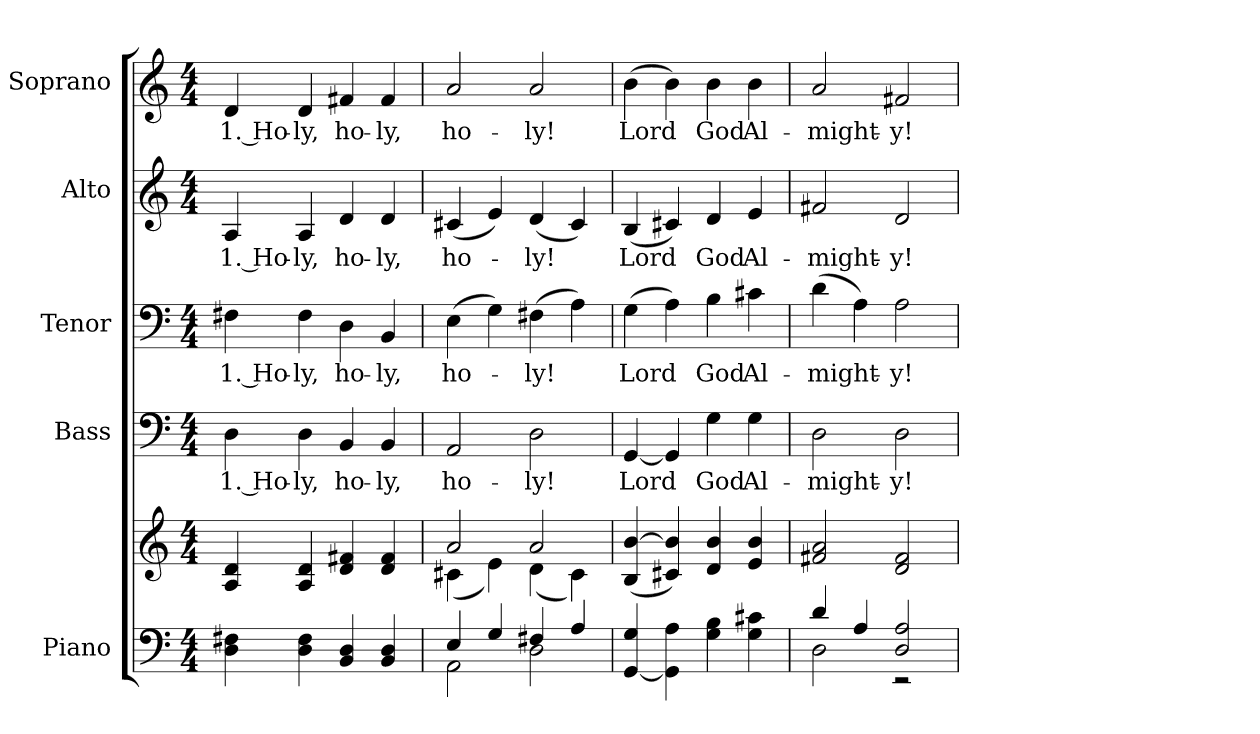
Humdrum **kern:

**kern	**kern	**kern	**text	**kern	**text	**kern	**text	**kern	**text
*part5	*part5	*part4	*part4	*part3	*part3	*part2	*part2	*part1	*part1
*staff6	*staff5	*staff4	*staff4	*staff3	*staff3	*staff2	*staff2	*staff1	*staff1
*I"Piano	*	*I"Bass	*	*I"Tenor	*	*I"Alto	*	*I"Soprano	*
*I'Pno.	*	*I'B.	*	*I'T.	*	*I'A.	*	*I'S.	*
!!LO:PB:g=z
*clefF4	*clefG2	*clefF4	*	*clefF4	*	*clefG2	*	*clefG2	*
*k[]	*k[]	*k[]	*	*k[]	*	*k[]	*	*k[]	*
*C:	*C:	*C:	*	*C:	*	*C:	*	*C:	*
*M4/4	*M4/4	*M4/4	*	*M4/4	*	*M4/4	*	*M4/4	*
*MM110	*MM110	*MM110	*	*MM110	*	*MM110	*	*MM110	*
=1	=1	=1	=1	=1	=1	=1	=1	=1	=1
!	!	!	!LO:LY:b:color=#000000	!	!	!	!	!	!
!	!	!	!	!	!LO:LY:b:color=#000000	!	!	!	!
!	!	!	!	!	!	!	!LO:LY:b:color=#000000	!	!
!	!	!	!	!	!	!	!	!	!LO:LY:b:color=#000000
4Di\ 4F#Xi	4Ai/ 4di	4Di\	1. Ho-	4F#Xi\	1. Ho-	4Ai/	1. Ho-	4di/	1. Ho-
!	!	!	!LO:LY:b:color=#000000	!	!	!	!	!	!
!	!	!	!	!	!LO:LY:b:color=#000000	!	!	!	!
!	!	!	!	!	!	!	!LO:LY:b:color=#000000	!	!
!	!	!	!	!	!	!	!	!	!LO:LY:b:color=#000000
4Di\ 4F#i	4Ai/ 4di	4Di\	-ly,	4F#i\	-ly,	4Ai/	-ly,	4di/	-ly,
!	!	!	!LO:LY:b:color=#000000	!	!	!	!	!	!
!	!	!	!	!	!LO:LY:b:color=#000000	!	!	!	!
!	!	!	!	!	!	!	!LO:LY:b:color=#000000	!	!
!	!	!	!	!	!	!	!	!	!LO:LY:b:color=#000000
4BBi/ 4Di	4di/ 4f#Xi	4BBi/	ho-	4Di\	ho-	4di/	ho-	4f#Xi/	ho-
!	!	!	!LO:LY:b:color=#000000	!	!	!	!	!	!
!	!	!	!	!	!LO:LY:b:color=#000000	!	!	!	!
!	!	!	!	!	!	!	!LO:LY:b:color=#000000	!	!
!	!	!	!	!	!	!	!	!	!LO:LY:b:color=#000000
4BBi/ 4Di	4di/ 4f#i	4BBi/	-ly,	4BBi/	-ly,	4di/	-ly,	4f#i/	-ly,
=2	=2	=2	=2	=2	=2	=2	=2	=2	=2
*^	*^	*	*	*	*	*	*	*	*
!	!	!	!	!	!LO:LY:b:color=#000000	!	!	!	!	!	!
!	!	!	!	!	!	!	!LO:LY:b:color=#000000	!	!	!	!
!	!	!	!	!	!	!	!	!	!LO:LY:b:color=#000000	!	!
!	!	!	!	!	!	!	!	!	!	!	!LO:LY:b:color=#000000
4Ei/	2AAi\	2ai/	(4c#Xi\	2AAi/	ho-	(4Ei\	ho-	(4c#Xi/	ho-	2ai/	ho-
4Gi/	.	.	4ei\)	.	.	4Gi\)	.	4ei/)	.	.	.
!	!	!	!	!	!LO:LY:b:color=#000000	!	!	!	!	!	!
!	!	!	!	!	!	!	!LO:LY:b:color=#000000	!	!	!	!
!	!	!	!	!	!	!	!	!	!LO:LY:b:color=#000000	!	!
!	!	!	!	!	!	!	!	!	!	!	!LO:LY:b:color=#000000
4F#Xi/	2Di\	2ai/	(4di\	2Di\	-ly!	(4F#Xi\	-ly!	(4di/	-ly!	2ai/	-ly!
4Ai/	.	.	4c#i\)	.	.	4Ai\)	.	4c#i/)	.	.	.
*v	*v	*	*	*	*	*	*	*	*	*	*
*	*v	*v	*	*	*	*	*	*	*	*
=3	=3	=3	=3	=3	=3	=3	=3	=3	=3
*	*^	*	*	*	*	*	*	*	*
!	!	!	!	!LO:LY:b:color=#000000	!	!	!	!	!	!
*	*v	*v	*	*	*	*	*	*	*	*
*	*^	*	*	*	*	*	*	*	*
!	!	!	!	!	!	!LO:LY:b:color=#000000	!	!	!	!
*	*v	*v	*	*	*	*	*	*	*	*
*	*^	*	*	*	*	*	*	*	*
!	!	!	!	!	!	!	!	!LO:LY:b:color=#000000	!	!
*	*v	*v	*	*	*	*	*	*	*	*
*	*^	*	*	*	*	*	*	*	*
!	!	!	!	!	!	!	!	!	!	!LO:LY:b:color=#000000
*	*v	*v	*	*	*	*	*	*	*	*
[<4GGi/ 4Gi	(4Bi/ [>4bi	[<4GGi/	Lord	(4Gi\	Lord	(4Bi/	Lord	(4bi\	Lord
4GGi\] 4Ai	4c#Xi/ 4bi])	4GGi/]	.	4Ai\)	.	4c#Xi/)	.	4bi\)	.
!	!	!	!LO:LY:b:color=#000000	!	!	!	!	!	!
!	!	!	!	!	!LO:LY:b:color=#000000	!	!	!	!
!	!	!	!	!	!	!	!LO:LY:b:color=#000000	!	!
!	!	!	!	!	!	!	!	!	!LO:LY:b:color=#000000
4Gi\ 4Bi	4di/ 4bi	4Gi\	God	4Bi\	God	4di/	God	4bi\	God
!	!	!	!LO:LY:b:color=#000000	!	!	!	!	!	!
!	!	!	!	!	!LO:LY:b:color=#000000	!	!	!	!
!	!	!	!	!	!	!	!LO:LY:b:color=#000000	!	!
!	!	!	!	!	!	!	!	!	!LO:LY:b:color=#000000
4Gi\ 4c#Xi	4ei/ 4bi	4Gi\	Al-	4c#Xi\	Al-	4ei/	Al-	4bi\	Al-
!!LO:PB:g=z
=4	=4	=4	=4	=4	=4	=4	=4	=4	=4
*^	*	*	*	*	*	*	*	*	*
!	!	!	!	!LO:LY:b:color=#000000	!	!	!	!	!	!
!	!	!	!	!	!	!LO:LY:b:color=#000000	!	!	!	!
!	!	!	!	!	!	!	!	!LO:LY:b:color=#000000	!	!
!	!	!	!	!	!	!	!	!	!	!LO:LY:b:color=#000000
4di/	2Di\	2f#Xi/ 2ai	2Di\	-might-	(4di\	-might-	2f#Xi/	-might-	2ai/	-might-
4Ai/	.	.	.	.	4Ai\)	.	.	.	.	.
!	!	!	!	!LO:LY:b:color=#000000	!	!	!	!	!	!
!	!	!	!	!	!	!LO:LY:b:color=#000000	!	!	!	!
!	!	!	!	!	!	!	!	!LO:LY:b:color=#000000	!	!
!	!	!	!	!	!	!	!	!	!	!LO:LY:b:color=#000000
2Di/ 2Ai	2r	2di/ 2f#i	2Di\	-y!	2Ai\	-y!	2di/	-y!	2f#Xi/	-y!
*v	*v	*	*	*	*	*	*	*	*	*
=	=	=	=	=	=	=	=	=	=
*-	*-	*-	*-	*-	*-	*-	*-	*-	*-
